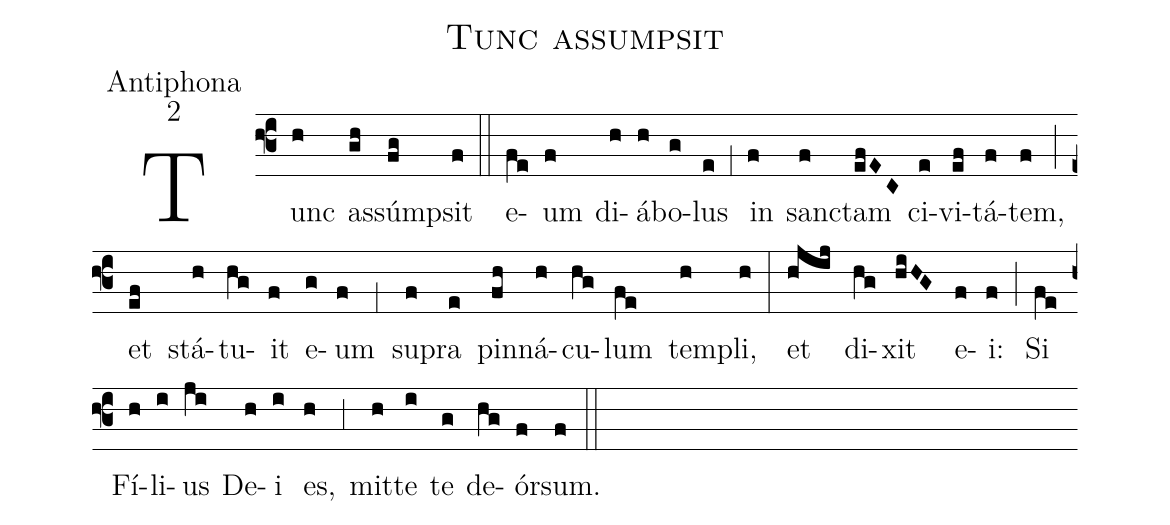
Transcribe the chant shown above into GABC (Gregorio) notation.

name:Tunc assumpsit;
office-part:Antiphona;
mode:2;
%%
(f3) Tunc(h) as(gh)súmp(fg)sit(f) (::)
e(fe)um(f) di(h)á(h)bo(g)lus(e) (,1) in(f) san(f)ctam(efEC) ci(e)vi(ef)tá(f)tem,(f) (;) et(ef) stá(h)tu(hg)it(f) e(g)um(f) (,1) su(f)pra(e) pin(fh)ná(h)cu(hg)lum(fe) tem(h)pli,(h) (:)
et(hjij) di(hg)xit(hiHG) e(f)i:(f) (;) Si(fe) Fí(h)li(i)us(ji) De(h)i(i) es,(h) (,3) mit(h)te(i) te(g) de(hg)ór(f)sum.(f) (::)
